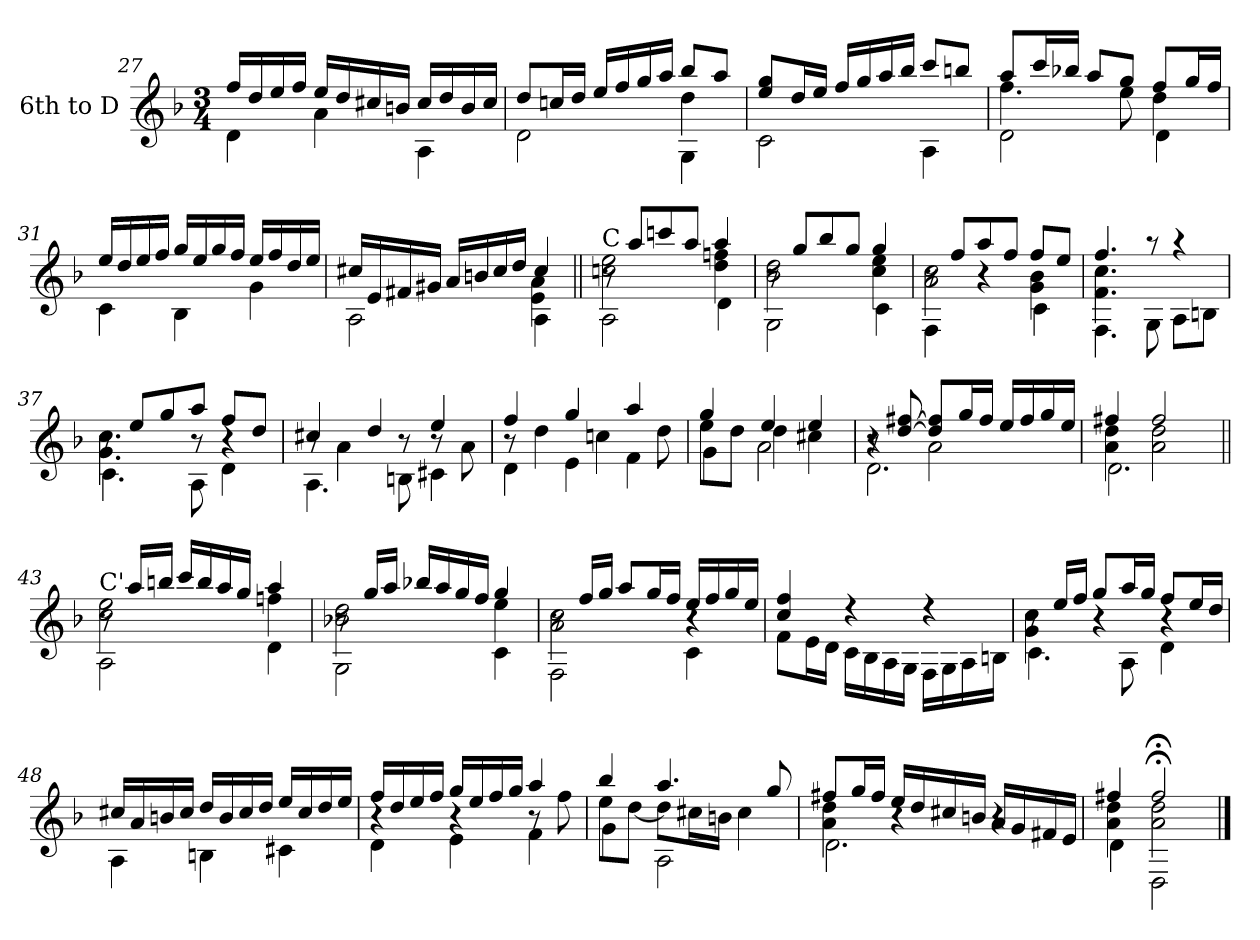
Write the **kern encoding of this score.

**kern
*part1
*staff1
*I"6th to D
*clefG2
*ITrd7c12
*k[b-]
*F:
*M3/4
=27
*^
16fi/LL	4Di\
16di/	.
16ei/	.
16fi/JJ	.
16ei/LL	4Ai\
16di/	.
16c#Xi/	.
16Bni/JJ	.
16c#i/LL	4AAi\
16di/	.
16Bi/	.
16c#i/JJ	.
=28	=28
*	*^
8di/L	2Di\	2ryy
16cni/L	.	.
16di/JJ	.	.
16ei/LL	.	.
16fi/	.	.
16gi/	.	.
16ai/JJ	.	.
8b-i/L	4di\	4GGi\
8ai/J	.	.
*	*v	*v
!!LO:LB:g=z
=29	=29
8ei/ 8giL	2Ci\
16di/L	.
16ei/JJ	.
16fi/LL	.
16gi/	.
16ai/	.
16b-i/JJ	.
8cci/L	4AAi\
8bni/J	.
=30	=30
*	*^
8ai/L	4.fi\	2Di\
16cci/L	.	.
16b-Xi/JJ	.	.
8ai/L	.	.
8gi/J	8ei\	.
8fi/L	4di\	4Di\
16gi/L	.	.
16fi/JJ	.	.
*	*v	*v
=31	=31
16ei/LL	4Ci\
16di/	.
16ei/	.
16fi/JJ	.
16gi/LL	4BB-i\
16ei/	.
16gi/	.
16fi/JJ	.
16ei/LL	4Gi\
16fi/	.
16di/	.
16ei/JJ	.
=32	=32
*	*^
16c#Xi/LL	2AAi\	2ryy
16Ei/	.	.
16F#Xi/	.	.
16G#Xi/JJ	.	.
16Ai/LL	.	.
16Bni/	.	.
16c#i/	.	.
16di/JJ	.	.
4c#i/	4AAi\	4Ei\ 4Ai
!!LO:LB:g=z	!!	!!
=33||	=33||	=33||
!LO:TX:a:t=C	!	!
8r	2cni\ 2ei	2AAi\
8ai/L	.	.
8ccni/	.	.
8ai/J	.	.
4ai/	4di\ 4fni	4Di\
=34	=34	=34
8r	2B-i\ 2di	2GGi\
8gi/L	.	.
8b-i/	.	.
8gi/J	.	.
4gi/	4ci\ 4ei	4Ci\
=35	=35	=35
8r	2Ai\ 2ci	4FFi\
8fi/L	.	.
8ai/	.	4r
8fi/J	.	.
8fi/L	4Gi\ 4B-i	4Ci\
8ei/J	.	.
=36	=36	=36
4.fi/	4.Fi\ 4.ci	4.FFi\
8r	4.ryy	8GGi\
4r	.	8AAi\L
.	.	8BBni\J
!!LO:LB:g=z	!!	!!
=37	=37	=37
8r	4.Gi\ 4.ci	4.Ci\
8ei/L	.	.
8gi/	.	.
8ai/J	8r	8AAi\
8fi/L	4r	4Di\
8di/J	.	.
=38	=38	=38
4c#Xi/	8r	4.AAi\
.	4Ai\	.
4di/	.	.
.	8r	8BBni\
4ei/	8r	4C#Xi\
.	8Ai\	.
=39	=39	=39
4fi/	8r	4Di\
.	4di\	.
4gi/	.	4Ei\
.	4cni\	.
4ai/	.	4Fi\
.	8di\	.
=40	=40	=40
4gi/	8ei\L	4Gi\
.	8di\J	.
4ei/	4di\	2Ai\
4ei/	4c#Xi\	.
!!LO:LB:g=z	!!	!!
=41	=41	=41
8r	4r	2.Di\
[>8di/ [>8f#Xi	.	.
8di/] 8f#i]L	2Ai\	.
16gi/L	.	.
16f#i/JJ	.	.
16ei/LL	.	.
16f#i/	.	.
16gi/	.	.
16ei/JJ	.	.
=42	=42	=42
4f#Xi/	4Ai\ 4di	2.Di\
2f#i/	2Ai\ 2di	.
=43||	=43||	=43||
!LO:TX:a:t=C'	!	!
8r	2ci\ 2ei	2AAi\
16ai/LL	.	.
16bni/JJ	.	.
16cci/LL	.	.
16bi/	.	.
16ai/	.	.
16gi/JJ	.	.
4ai/	4fni\	4Di\
=44	=44	=44
8r	2B-Xi\ 2di	2GGi\
16gi/LL	.	.
16ai/JJ	.	.
16b-Xi/LL	.	.
16ai/	.	.
16gi/	.	.
16fi/JJ	.	.
4gi/	4ei\	4Ci\
!!LO:LB:g=z	!!	!!
=45	=45	=45
8r	2Ai\ 2ci	2FFi\
16fi/LL	.	.
16gi/JJ	.	.
8ai/L	.	.
16gi/L	.	.
16fi/JJ	.	.
16ei/LL	4r	4Ci\
16fi/	.	.
16gi/	.	.
16ei/JJ	.	.
*	*v	*v
=46	=46
4ci/ 4fi	8Fi\L
.	16Ei\L
.	16Di\JJ
4r	16Ci\LL
.	16BB-i\
.	16AAi\
.	16GGi\JJ
4r	16FFi\LL
.	16GGi\
.	16AAi\
.	16BBni\JJ
=47	=47
*	*^
8r	4Gi\ 4ci	4.Ci\
16ei/LL	.	.
16fi/JJ	.	.
8gi/L	4r	.
16ai/L	.	8AAi\
16gi/JJ	.	.
8fi/L	4r	4Di\
16ei/L	.	.
16di/JJ	.	.
*	*v	*v
=48	=48
16c#Xi/LL	4AAi\
16Ai/	.
16Bni/	.
16c#i/JJ	.
16di/LL	4BBni\
16Bi/	.
16c#i/	.
16di/JJ	.
16ei/LL	4C#Xi\
16c#i/	.
16di/	.
16ei/JJ	.
!!LO:LB:g=z	!!
=49	=49
*	*^
16fi/LL	4Di\	4r
16di/	.	.
16ei/	.	.
16fi/JJ	.	.
16gi/LL	4Ei\	4r
16ei/	.	.
16fi/	.	.
16gi/JJ	.	.
4ai/	4Fi\	8r
.	.	8fi\
=50	=50	=50
4b-i/	8ei\L	4Gi\
.	[<8di\J	.
4.ai/	8di\L]	2AAi\
.	16c#Xi\L	.
.	16Bni\JJ	.
.	4c#i\	.
8gi/	.	.
=51	=51	=51
8f#Xi/L	4Ai\ 4di	2.Di\
16gi/L	.	.
16f#i/JJ	.	.
16ei/LL	4r	.
16di/	.	.
16c#Xi/	.	.
16Bni/JJ	.	.
16Ai/LL	4r	.
16Gi/	.	.
16F#Xi/	.	.
16Ei/JJ	.	.
=52	=52	=52
4f#Xi/	4Ai\ 4di	4Di\
2f#;i/	2Ai\ 2di	2DD;i\
*v	*v	*v
==
*-
